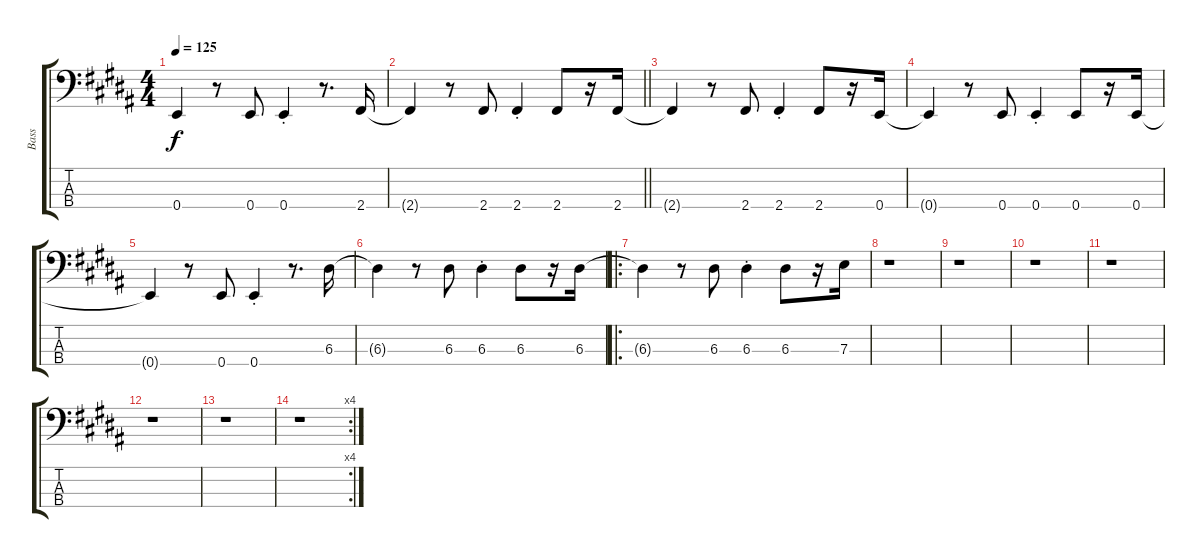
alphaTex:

\track ("Bass" "Bass") {instrument electricbasspick}
\staff {score tabs}
\tuning (G2 D2 A1 E1) {hide}
\ts (4 4)
\tempo 125
\clef f4
\ks g#minor
0.4{t}.4{dy f} r.8 0.4.8 0.4{st}.4 r.8{d} 2.4.16 |
\barLineRight lightlight
2.4{t}.4 r.8 2.4.8 2.4{st}.4 2.4.8 r.16 2.4.16 |
\ks b
2.4{t}.4 r.8 2.4.8 2.4{st}.4 2.4.8 r.16 0.4.16 |
\ks g#minor
0.4{t}.4 r.8 0.4.8 0.4{st}.4 0.4.8 r.16 0.4.16 |
0.4{t}.4 r.8 0.4.8 0.4{st}.4 r.8{d} 6.3.16 |
6.3{t}.4 r.8 6.3.8 6.3{st}.4 6.3.8 r.16 6.3.16 |
\ro
\ks b
6.3{t}.4 r.8 6.3.8 6.3{st}.4 6.3.8 r.16 7.3.16 |
\ks g#minor
r.1 |
\ks b
r.1 |
\ks g#minor
r.1 |
\ks b
r.1 |
\ks g#minor
r.1 |
\ks b
r.1 |
\rc 4
\ks g#minor
r.1
